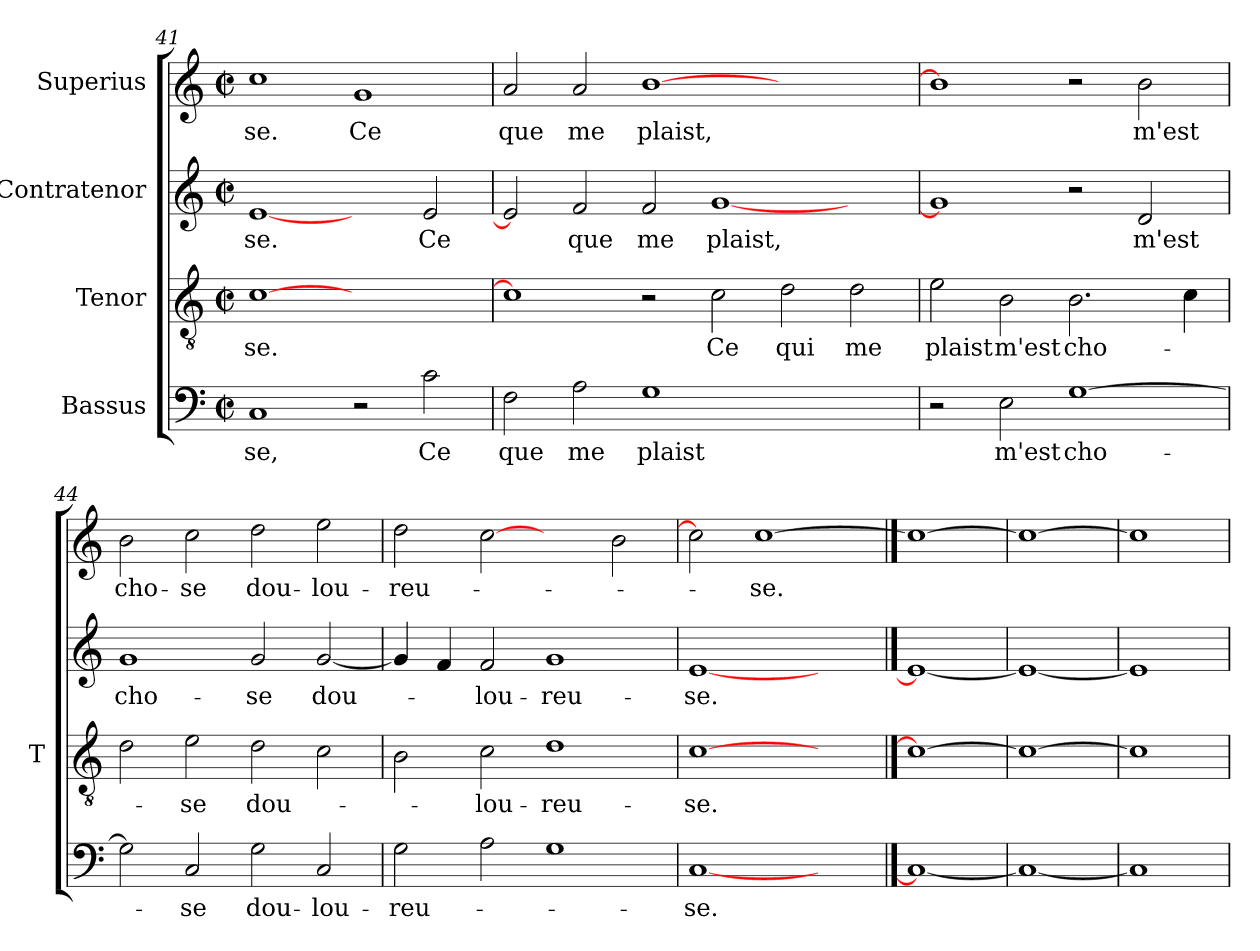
**kern	**text	**kern	**text	**kern	**text	**kern	**text
*part4	*part4	*part3	*part3	*part2	*part2	*part1	*part1
*staff4	*staff4	*staff3	*staff3	*staff2	*staff2	*staff1	*staff1
*I"Bassus	*	*I"Tenor	*	*I"Contratenor	*	*I"Superius	*
*	*	*I'T	*	*	*	*	*
*clefF4	*	*clefGv2	*	*clefG2	*	*clefG2	*
*k[]	*	*k[]	*	*k[]	*	*k[]	*
*C:	*	*C:	*	*C:	*	*C:	*
*M2/2	*	*M2/2	*	*M2/2	*	*M2/2	*
*met(c|)	*	*met(c|)	*	*met(c|)	*	*met(c|)	*
=41	=41	=41	=41	=41	=41	=41	=41
1C	-se,	[1c	-se.	[1e	-se.	1cc	-se.
2r	.	1ryy	.	2ryy	.	1g	-Ce
2c	-Ce	.	.	2e	-Ce	.	.
=42	=42	=42	=42	=42	=42	=42	=42
2F	-que	1c]	.	2e]	.	2a	-que
2A	-me	.	.	2f	-que	2a	-me
1G	-plaist	2r	.	2f	-me	[1b	-plaist,
.	.	2c	-Ce	[1g	-plaist,	.	.
1ryy	.	2d	-qui	.	.	1ryy	.
.	.	2d	-me	2ryy	.	.	.
=43	=43	=43	=43	=43	=43	=43	=43
2r	.	2e	-plaist	1g]	.	1b]	.
2E	-m'est	2B	-m'est	.	.	.	.
[1G	cho-	2.B	cho-	2r	.	2r	.
.	.	.	.	2d	-m'est	2b	-m'est
.	.	4c	.	.	.	.	.
!!LO:PB:g=z
=44	=44	=44	=44	=44	=44	=44	=44
2G]	.	2d	.	1g	cho-	2b	cho-
2C	-se	2e	-se	.	.	2cc	-se
2G	dou-	2d	dou-	2g	-se	2dd	dou-
2C	lou-	2c	.	[2g	dou-	2ee	lou-
=45	=45	=45	=45	=45	=45	=45	=45
2G	reu-	2B	.	4g]	.	2dd	reu-
.	.	.	.	4f	.	.	.
2A	.	2c	lou-	2f	lou-	[2cc	.
1G	.	1d	reu-	1g	reu-	2ryy	.
.	.	.	.	.	.	2b	.
=46	=46	=46	=46	=46	=46	=46	=46
[1C	-se.	[1c	-se.	[1e	-se.	2cc]	.
.	.	.	.	.	.	[1cc	-se.
2ryy	.	2ryy	.	2ryy	.	.	.
==47	==47	==47	==47	==47	==47	==47	==47
1C_	.	1c_	.	1e_	.	1cc_	.
=48	=48	=48	=48	=48	=48	=48	=48
1C_	.	1c_	.	1e_	.	1cc_	.
=49	=49	=49	=49	=49	=49	=49	=49
1C]	.	1c]	.	1e]	.	1cc]	.
=	=	=	=	=	=	=	=
*-	*-	*-	*-	*-	*-	*-	*-
